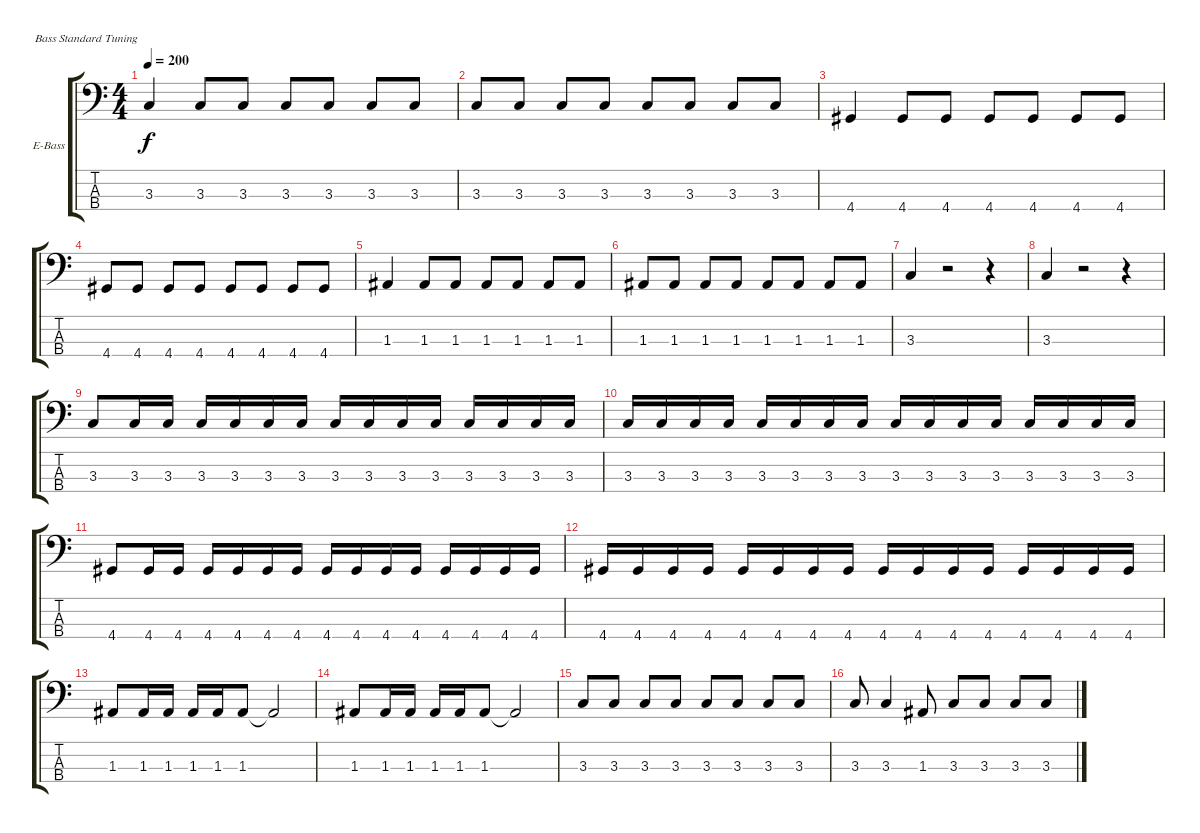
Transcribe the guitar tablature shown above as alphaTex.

\bracketExtendMode groupsimilarinstruments
\firstSystemTrackNameOrientation horizontal
\otherSystemsTrackNameOrientation horizontal
\track ("Bass" "E-Bass") {instrument electricbassfinger}
\staff {score tabs}
\tuning (G2 D2 A1 E1)
\ts (4 4)
\tempo 200
\clef f4
\ks aminor
3.3.4{dy f} 3.3.8 3.3.8 3.3.8 3.3.8 3.3.8 3.3.8 |
3.3.8 3.3.8 3.3.8 3.3.8 3.3.8 3.3.8 3.3.8 3.3.8 |
4.4.4 4.4.8 4.4.8 4.4.8 4.4.8 4.4.8 4.4.8 |
4.4.8 4.4.8 4.4.8 4.4.8 4.4.8 4.4.8 4.4.8 4.4.8 |
1.3.4 1.3.8 1.3.8 1.3.8 1.3.8 1.3.8 1.3.8 |
1.3.8 1.3.8 1.3.8 1.3.8 1.3.8 1.3.8 1.3.8 1.3.8 |
3.3.4 r.2 r.4 |
3.3.4 r.2 r.4 |
\section ("" "")
3.3.8 3.3.16 3.3.16 3.3.16 3.3.16 3.3.16 3.3.16 3.3.16 3.3.16 3.3.16 3.3.16 3.3.16 3.3.16 3.3.16 3.3.16 |
3.3.16 3.3.16 3.3.16 3.3.16 3.3.16 3.3.16 3.3.16 3.3.16 3.3.16 3.3.16 3.3.16 3.3.16 3.3.16 3.3.16 3.3.16 3.3.16 |
4.4.8 4.4.16 4.4.16 4.4.16 4.4.16 4.4.16 4.4.16 4.4.16 4.4.16 4.4.16 4.4.16 4.4.16 4.4.16 4.4.16 4.4.16 |
4.4.16 4.4.16 4.4.16 4.4.16 4.4.16 4.4.16 4.4.16 4.4.16 4.4.16 4.4.16 4.4.16 4.4.16 4.4.16 4.4.16 4.4.16 4.4.16 |
1.3.8 1.3.16 1.3.16 1.3.16 1.3.16 1.3.8 1.3{t}.2 |
1.3.8 1.3.16 1.3.16 1.3.16 1.3.16 1.3.8 1.3{t}.2 |
3.3.8 3.3.8 3.3.8 3.3.8 3.3.8 3.3.8 3.3.8 3.3.8 |
3.3.8 3.3.4 1.3.8 3.3.8 3.3.8 3.3.8 3.3.8
